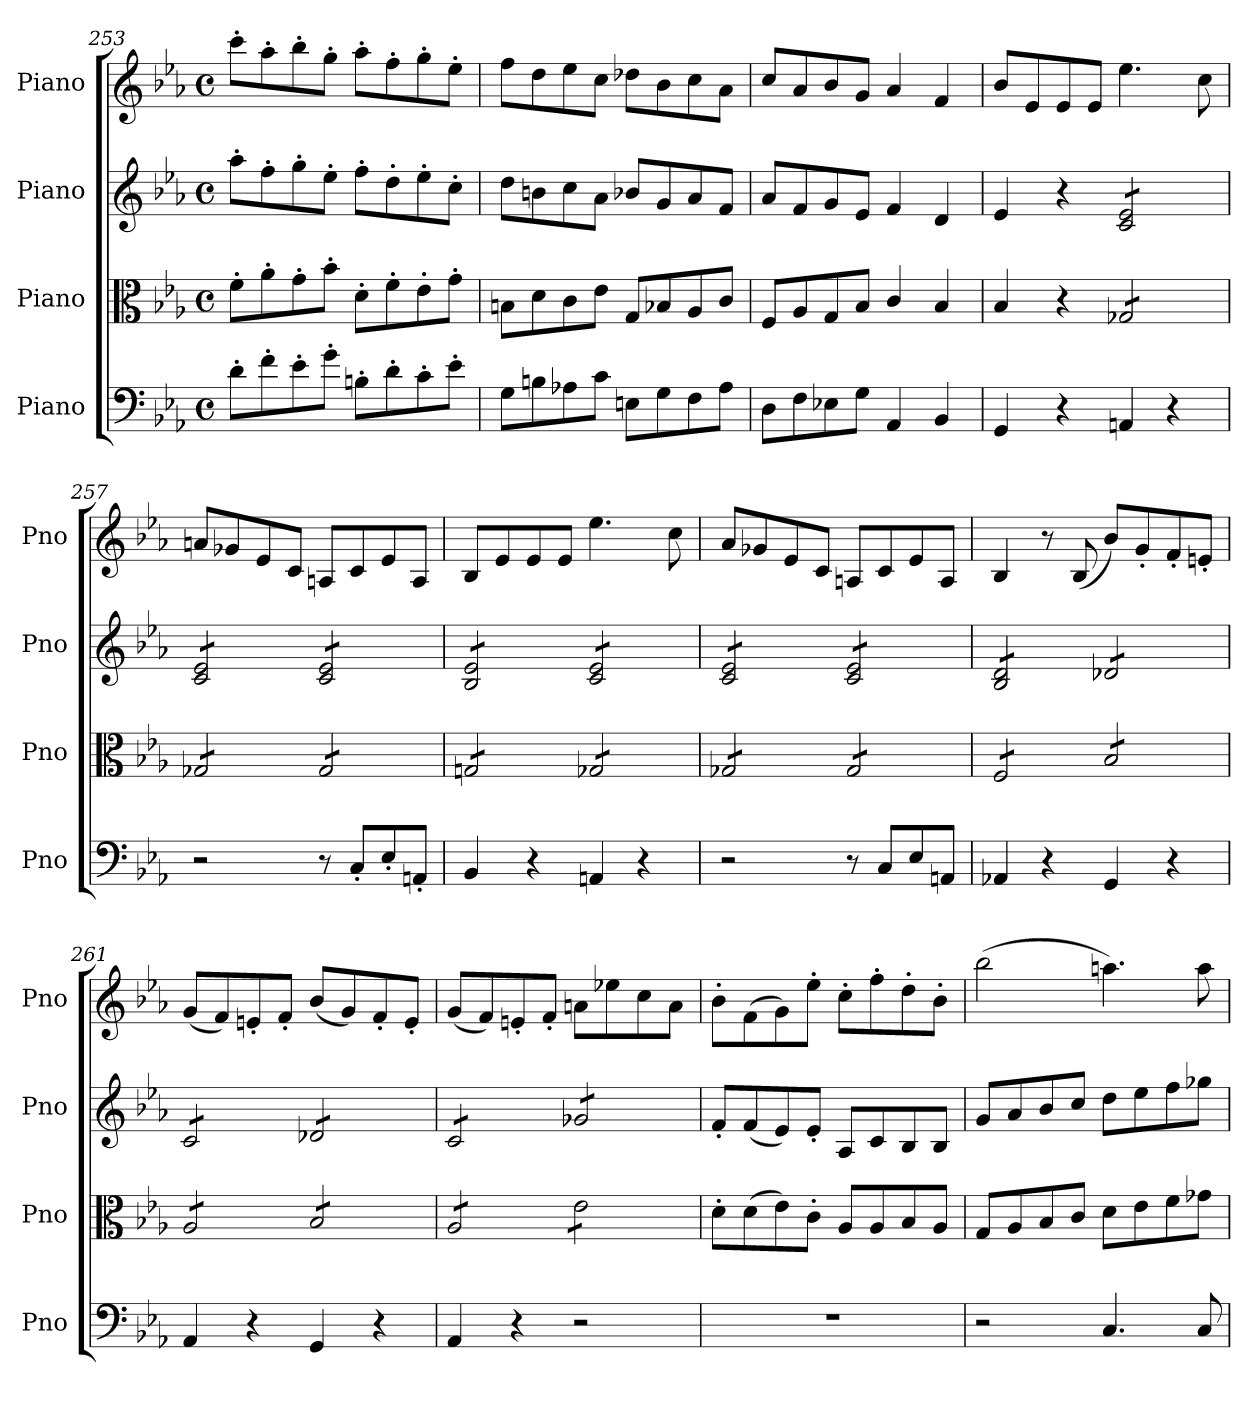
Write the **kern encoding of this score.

**kern	**kern	**kern	**kern
*part4	*part3	*part2	*part1
*staff4	*staff3	*staff2	*staff1
*I"Piano	*I"Piano	*I"Piano	*I"Piano
*I'Pno	*I'Pno	*I'Pno	*I'Pno
*clefF4	*clefC3	*clefG2	*clefG2
*k[b-e-a-]	*k[b-e-a-]	*k[b-e-a-]	*k[b-e-a-]
*M4/4	*M4/4	*M4/4	*M4/4
*met(c)	*met(c)	*met(c)	*met(c)
=253	=253	=253	=253
8d'\L	8f'\L	8aa-'\L	8ccc'\L
8f'\	8a-'\	8ff'\	8aa-'\
8e-'\	8g'\	8gg'\	8bb-'\
8g'\J	8b-'\J	8ee-'\J	8gg'\J
8Bn'\L	8d'\L	8ff'\L	8aa-'\L
8d'\	8f'\	8dd'\	8ff'\
8c'\	8e-'\	8ee-'\	8gg'\
8e-'\J	8g'\J	8cc'\J	8ee-'\J
!!LO:PB:g=z
=254	=254	=254	=254
8G\L	8Bn\L	8dd\L	8ff\L
8Bn\	8d\	8bn\	8dd\
8A-X\	8c\	8cc\	8ee-\
8c\J	8e-\J	8a-\J	8cc\J
8En\L	8G/L	8b-X/L	8dd-X\L
8G\	8B-X/	8g/	8b-\
8F\	8A-/	8a-/	8cc\
8A-\J	8c/J	8f/J	8a-\J
=255	=255	=255	=255
8D\L	8F/L	8a-/L	8cc/L
8F\	8A-/	8f/	8a-/
8E-X\	8G/	8g/	8b-/
8G\J	8B-/J	8e-/J	8g/J
4AA-/	4c/	4f/	4a-/
4BB-/	4B-/	4d/	4f/
=256	=256	=256	=256
4GG/	4B-/	4e-/	8b-/L
.	.	.	8e-/
4r	4r	4r	8e-/
.	.	.	8e-/J
*	*tremolo	*	*
*	*	*tremolo	*
4AAn/	8G-X/L	8c/ 8e-/L	4.ee-\
.	8G-X/	8c/ 8e-/	.
4r	8G-X/	8c/ 8e-/	.
.	8G-X/J	8c/ 8e-/J	8cc\
=257	=257	=257	=257
2r	8G-X/L	8c/ 8e-/L	8an/L
.	8G-X/	8c/ 8e-/	8g-X/
.	8G-X/	8c/ 8e-/	8e-/
.	8G-X/J	8c/ 8e-/J	8c/J
8r	8G-/L	8c/ 8e-/L	8An/L
8C'/L	8G-/	8c/ 8e-/	8c/
8E-'/	8G-/	8c/ 8e-/	8e-/
8AAn'/J	8G-/J	8c/ 8e-/J	8A/J
=258	=258	=258	=258
4BB-/	8Gn/L	8B-/ 8e-/L	8B-/L
.	8Gn/	8B-/ 8e-/	8e-/
4r	8Gn/	8B-/ 8e-/	8e-/
.	8Gn/J	8B-/ 8e-/J	8e-/J
4AAn/	8G-X/L	8c/ 8e-/L	4.ee-\
.	8G-X/	8c/ 8e-/	.
4r	8G-X/	8c/ 8e-/	.
.	8G-X/J	8c/ 8e-/J	8cc\
=259	=259	=259	=259
2r	8G-X/L	8c/ 8e-/L	8a-/L
.	8G-X/	8c/ 8e-/	8g-X/
.	8G-X/	8c/ 8e-/	8e-/
.	8G-X/J	8c/ 8e-/J	8c/J
8r	8G-/L	8c/ 8e-/L	8An/L
8C/L	8G-/	8c/ 8e-/	8c/
8E-/	8G-/	8c/ 8e-/	8e-/
8AAn/J	8G-/J	8c/ 8e-/J	8A/J
=260	=260	=260	=260
4AA-X/	8F/L	8B-/ 8d/L	4B-/
.	8F/	8B-/ 8d/	.
4r	8F/	8B-/ 8d/	8r
.	8F/J	8B-/ 8d/J	(8B-/
4GG/	8B-/L	8d-X/L	8b-/L)
.	8B-/	8d-X/	8g'/
4r	8B-/	8d-X/	8f'/
.	8B-/J	8d-X/J	8en'/J
=261	=261	=261	=261
4AA-/	8A-/L	8c/L	(8g/L
.	8A-/	8c/	8f/)
4r	8A-/	8c/	8en'/
.	8A-/J	8c/J	8f'/J
4GG/	8B-/L	8d-X/L	(8b-/L
.	8B-/	8d-X/	8g/)
4r	8B-/	8d-X/	8f'/
.	8B-/J	8d-X/J	8e'/J
=262	=262	=262	=262
4AA-/	8A-/L	8c/L	(8g/L
.	8A-/	8c/	8f/)
4r	8A-/	8c/	8en'/
.	8A-/J	8c/J	8f'/J
2r	8e-\L	8g-X/L	8an\L
.	8e-\	8g-X/	8ee-X\
.	8e-\	8g-X/	8cc\
.	8e-\J	8g-X/J	8a\J
*	*	*Xtremolo	*
*	*Xtremolo	*	*
!!LO:LB:g=z
=263	=263	=263	=263
1r	8d'\L	8f'/L	8b-'\L
.	(8d\	(8f/	(8f\
.	8e-\)	8e-/)	8g\)
.	8c'\J	8e-'/J	8ee-'\J
.	8A-/L	8A-/L	8cc'\L
.	8A-/	8c/	8ff'\
.	8B-/	8B-/	8dd'\
.	8A-/J	8B-/J	8b-'\J
=264	=264	=264	=264
2r	8G/L	8g/L	(2bb-\
.	8A-/	8a-/	.
.	8B-/	8b-/	.
.	8c/J	8cc/J	.
4.C/	8d\L	8dd\L	4.aan\)
.	8e-\	8ee-\	.
.	8f\	8ff\	.
8C/	8g-X\J	8gg-X\J	8aa\
=	=	=	=
*-	*-	*-	*-
